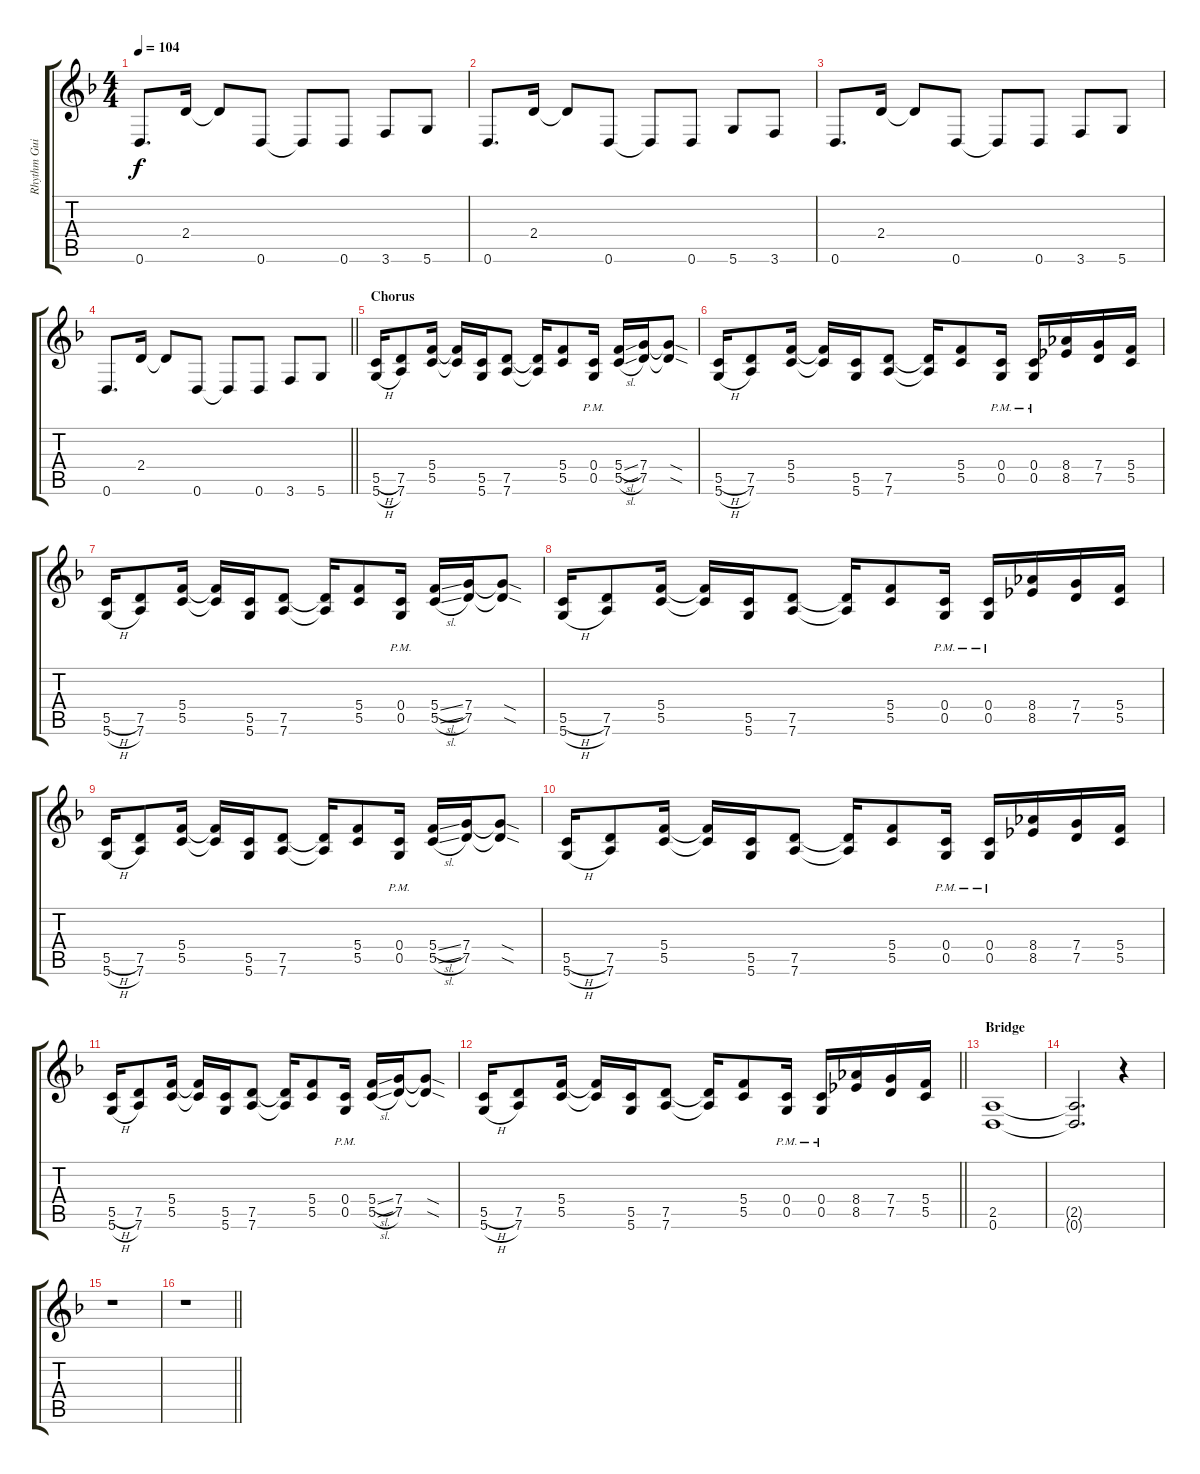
\track ("Rhythm Guitar 1" "Rhythm Gui") {instrument distortionguitar}
\staff {score tabs}
\tuning (D4 A3 F3 C3 G2 D2) {hide}
\ts (4 4)
\tempo 104
\clef g2
\ks dminor
0.6.8{d dy f} 2.4.16 2.4{t}.8 0.6.8 0.6{t}.8 0.6.8 3.6.8 5.6.8 |
0.6.8{d} 2.4.16 2.4{t}.8 0.6.8 0.6{t}.8 0.6.8 5.6.8 3.6.8 |
0.6.8{d} 2.4.16 2.4{t}.8 0.6.8 0.6{t}.8 0.6.8 3.6.8 5.6.8 |
\barLineRight lightlight
0.6.8{d} 2.4.16 2.4{t}.8 0.6.8 0.6{t}.8 0.6.8 3.6.8 5.6.8 |
\section ("" "Chorus")
(5.5{h} 5.6{h}).16 (7.5 7.6).8 (5.4 5.5).16 (5.4{t} 5.5{t}).16 (5.5 5.6).16 (7.5 7.6).8 (7.5{t} 7.6{t}).16 (5.4 5.5).8 (0.4{pm} 0.5{pm}).16 (5.4{sl} 5.5{sl}).16 (7.4 7.5).16 (7.4{sod t} 7.5{sod t}).8 |
(5.5{h} 5.6{h}).16 (7.5 7.6).8 (5.4 5.5).16 (5.4{t} 5.5{t}).16 (5.5 5.6).16 (7.5 7.6).8 (7.5{t} 7.6{t}).16 (5.4 5.5).8 (0.4{pm} 0.5{pm}).16 (0.4{pm} 0.5{pm}).16 (8.4 8.5).16 (7.4 7.5).16 (5.4 5.5).16 |
(5.5{h} 5.6{h}).16 (7.5 7.6).8 (5.4 5.5).16 (5.4{t} 5.5{t}).16 (5.5 5.6).16 (7.5 7.6).8 (7.5{t} 7.6{t}).16 (5.4 5.5).8 (0.4{pm} 0.5{pm}).16 (5.4{sl} 5.5{sl}).16 (7.4 7.5).16 (7.4{sod t} 7.5{sod t}).8 |
(5.5{h} 5.6{h}).16 (7.5 7.6).8 (5.4 5.5).16 (5.4{t} 5.5{t}).16 (5.5 5.6).16 (7.5 7.6).8 (7.5{t} 7.6{t}).16 (5.4 5.5).8 (0.4{pm} 0.5{pm}).16 (0.4{pm} 0.5{pm}).16 (8.4 8.5).16 (7.4 7.5).16 (5.4 5.5).16 |
(5.5{h} 5.6{h}).16 (7.5 7.6).8 (5.4 5.5).16 (5.4{t} 5.5{t}).16 (5.5 5.6).16 (7.5 7.6).8 (7.5{t} 7.6{t}).16 (5.4 5.5).8 (0.4{pm} 0.5{pm}).16 (5.4{sl} 5.5{sl}).16 (7.4 7.5).16 (7.4{sod t} 7.5{sod t}).8 |
(5.5{h} 5.6{h}).16 (7.5 7.6).8 (5.4 5.5).16 (5.4{t} 5.5{t}).16 (5.5 5.6).16 (7.5 7.6).8 (7.5{t} 7.6{t}).16 (5.4 5.5).8 (0.4{pm} 0.5{pm}).16 (0.4{pm} 0.5{pm}).16 (8.4 8.5).16 (7.4 7.5).16 (5.4 5.5).16 |
(5.5{h} 5.6{h}).16 (7.5 7.6).8 (5.4 5.5).16 (5.4{t} 5.5{t}).16 (5.5 5.6).16 (7.5 7.6).8 (7.5{t} 7.6{t}).16 (5.4 5.5).8 (0.4{pm} 0.5{pm}).16 (5.4{sl} 5.5{sl}).16 (7.4 7.5).16 (7.4{sod t} 7.5{sod t}).8 |
\barLineRight lightlight
(5.5{h} 5.6{h}).16 (7.5 7.6).8 (5.4 5.5).16 (5.4{t} 5.5{t}).16 (5.5 5.6).16 (7.5 7.6).8 (7.5{t} 7.6{t}).16 (5.4 5.5).8 (0.4{pm} 0.5{pm}).16 (0.4{pm} 0.5{pm}).16 (8.4 8.5).16 (7.4 7.5).16 (5.4 5.5).16 |
\section ("" "Bridge")
(2.5 0.6).1 |
(2.5{t} 0.6{t}).2{d} r.4 |
r.1 |
\barLineRight lightlight
r.1
